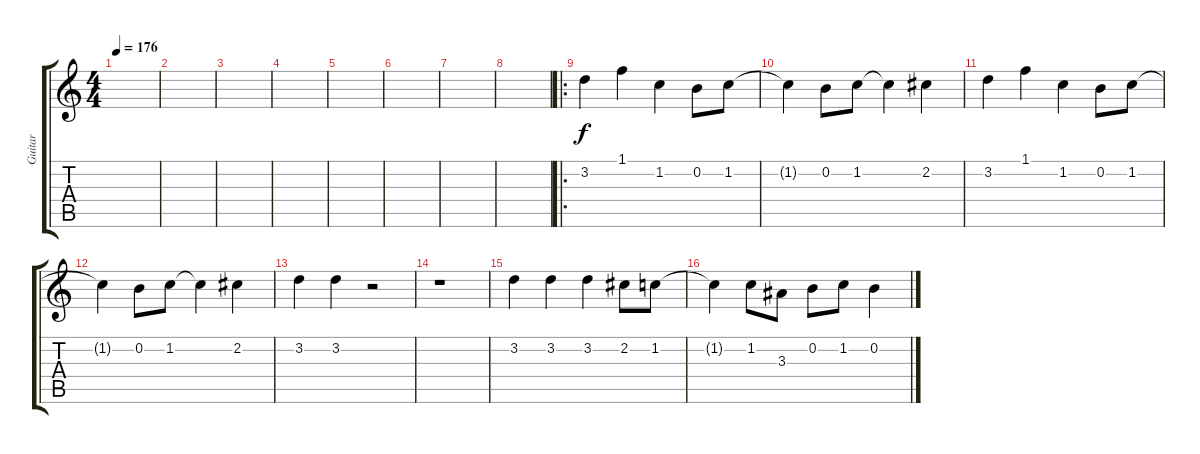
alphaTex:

\track ("Guitar" "Guitar") {instrument electricguitarclean}
\staff {score tabs}
\tuning (E4 B3 G3 D3 A2 E2) {hide}
\ts (4 4)
\tempo 176
\clef g2
\ks c
|
|
|
|
|
|
|
|
\ro
3.2.4 1.1.4 1.2.4 0.2.8 1.2.8 |
1.2{t}.4 0.2.8 1.2.8 1.2{t}.4 2.2.4 |
3.2.4 1.1.4 1.2.4 0.2.8 1.2.8 |
1.2{t}.4 0.2.8 1.2.8 1.2{t}.4 2.2.4 |
3.2.4 3.2.4 r.2 |
r.1 |
3.2.4 3.2.4 3.2.4 2.2.8 1.2.8 |
1.2{t}.4 1.2.8 3.3.8 0.2.8 1.2.8 0.2.4
